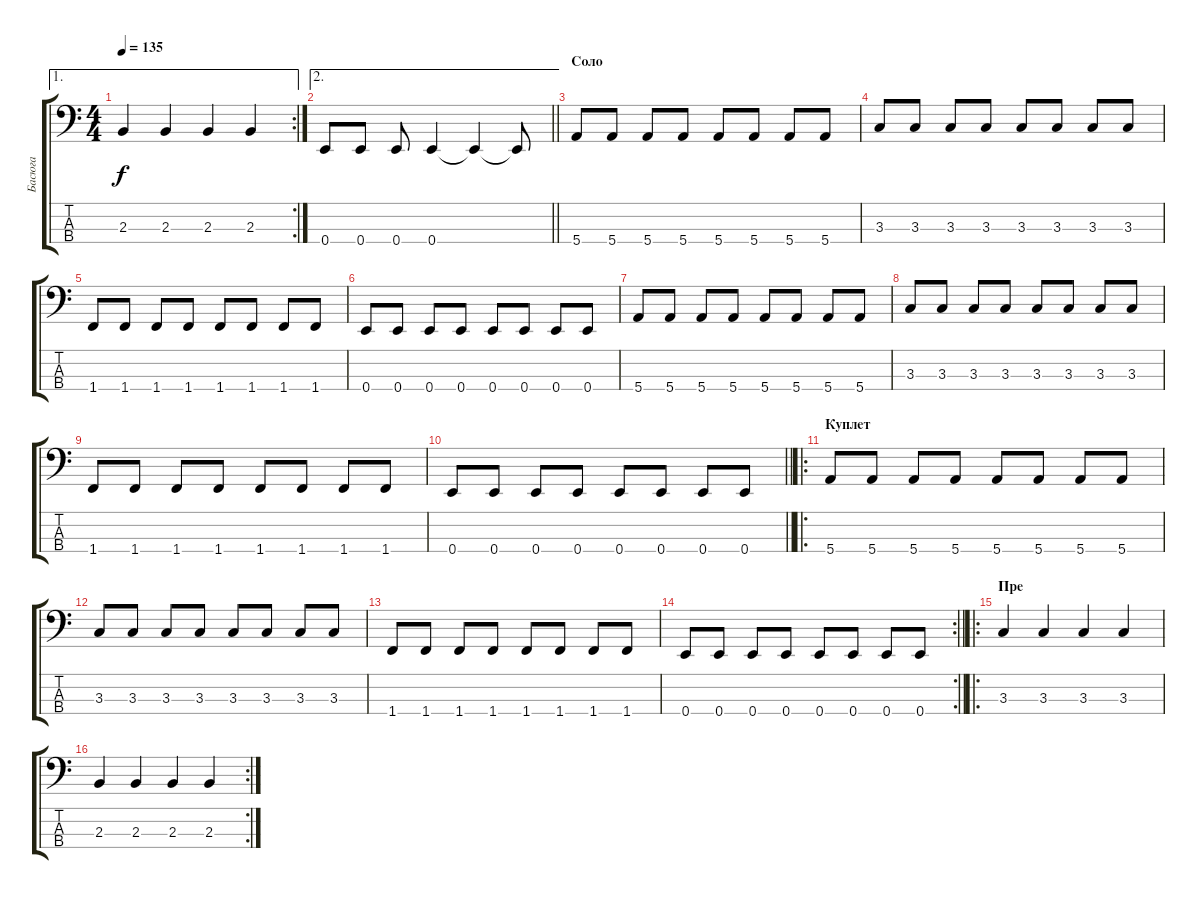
\track ("Басюга" "Басюга") {instrument electricbasspick}
\staff {score tabs}
\tuning (G2 D2 A1 E1) {hide}
\ae 1
\rc 2
\ts (4 4)
\tempo 135
\clef f4
\ks c
2.3.4{dy f} 2.3.4 2.3.4 2.3.4 |
\ae 2
\barLineRight lightlight
0.4.8 0.4.8 0.4.8 0.4.4 0.4{t}.4 0.4{t}.8 |
\section ("" "Соло")
5.4.8 5.4.8 5.4.8 5.4.8 5.4.8 5.4.8 5.4.8 5.4.8 |
3.3.8 3.3.8 3.3.8 3.3.8 3.3.8 3.3.8 3.3.8 3.3.8 |
1.4.8 1.4.8 1.4.8 1.4.8 1.4.8 1.4.8 1.4.8 1.4.8 |
0.4.8 0.4.8 0.4.8 0.4.8 0.4.8 0.4.8 0.4.8 0.4.8 |
5.4.8 5.4.8 5.4.8 5.4.8 5.4.8 5.4.8 5.4.8 5.4.8 |
3.3.8 3.3.8 3.3.8 3.3.8 3.3.8 3.3.8 3.3.8 3.3.8 |
1.4.8 1.4.8 1.4.8 1.4.8 1.4.8 1.4.8 1.4.8 1.4.8 |
\barLineRight lightlight
0.4.8 0.4.8 0.4.8 0.4.8 0.4.8 0.4.8 0.4.8 0.4.8 |
\ro
\section ("" "Куплет")
5.4.8 5.4.8 5.4.8 5.4.8 5.4.8 5.4.8 5.4.8 5.4.8 |
3.3.8 3.3.8 3.3.8 3.3.8 3.3.8 3.3.8 3.3.8 3.3.8 |
1.4.8 1.4.8 1.4.8 1.4.8 1.4.8 1.4.8 1.4.8 1.4.8 |
\rc 2
\barLineRight lightlight
0.4.8 0.4.8 0.4.8 0.4.8 0.4.8 0.4.8 0.4.8 0.4.8 |
\ro
\section ("" "Пре")
3.3.4 3.3.4 3.3.4 3.3.4 |
\rc 2
2.3.4 2.3.4 2.3.4 2.3.4
